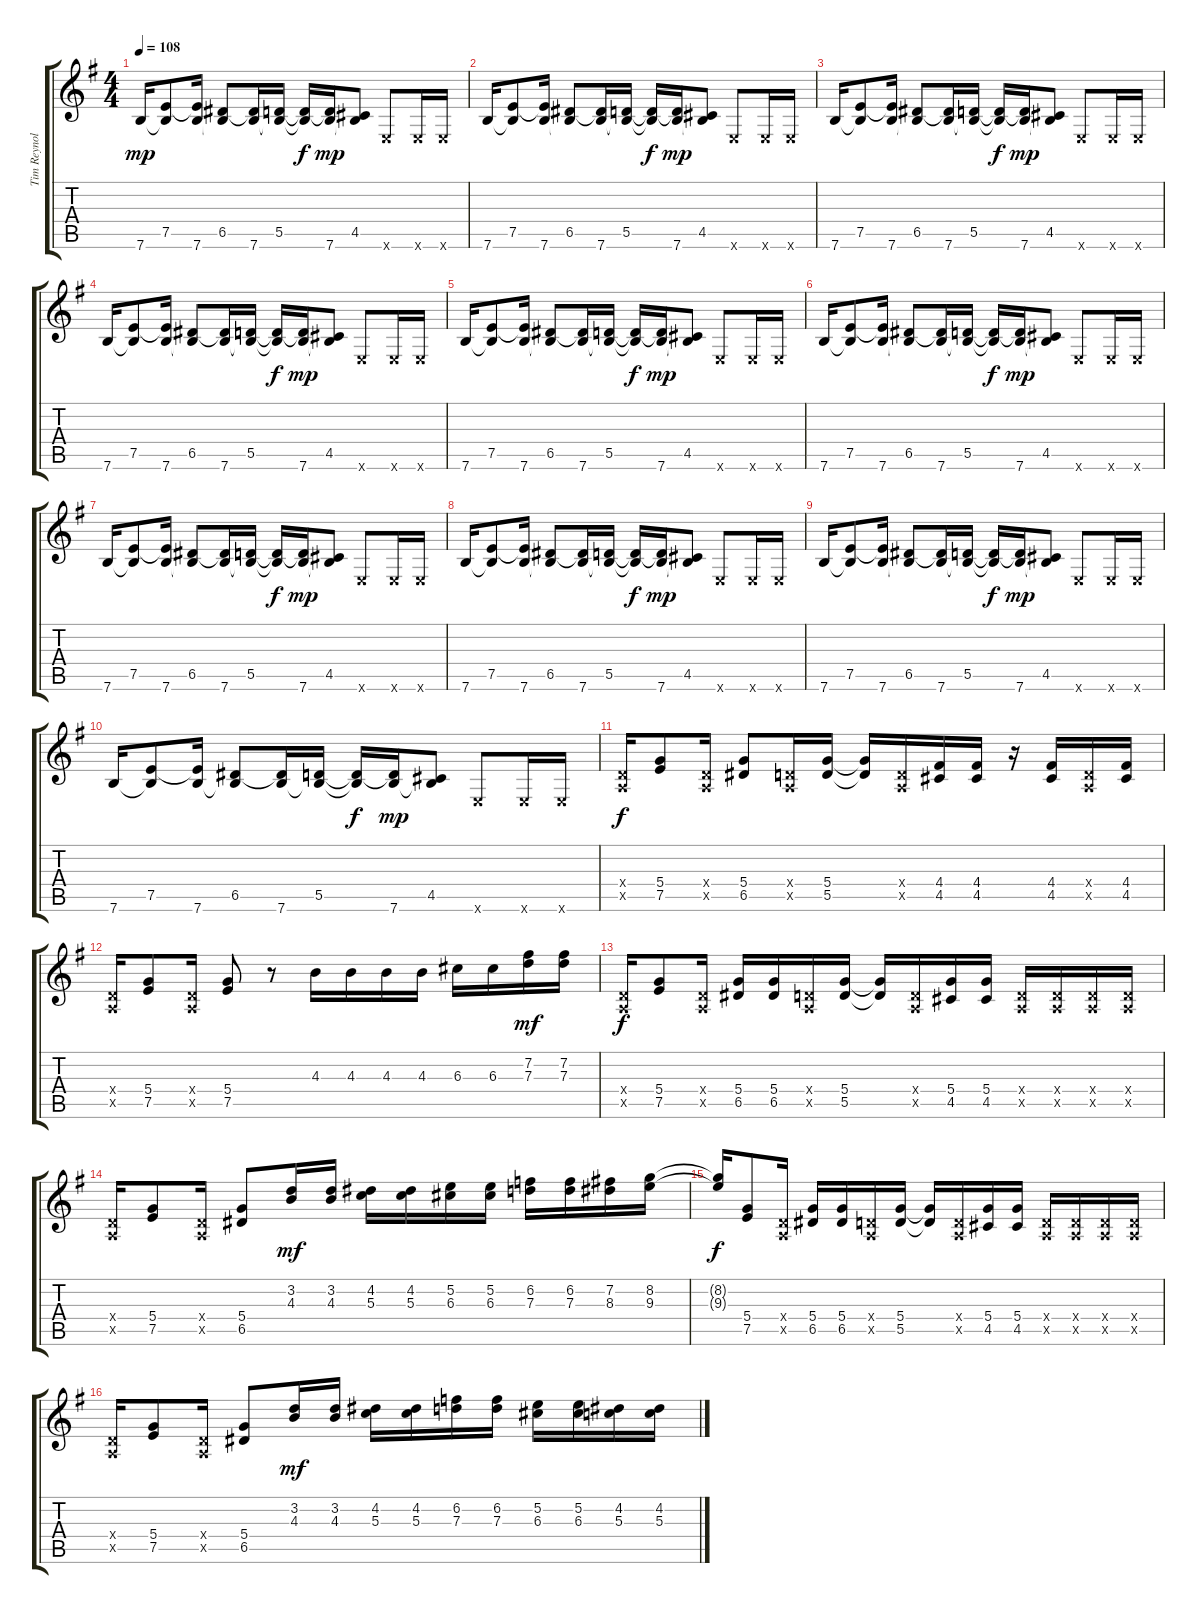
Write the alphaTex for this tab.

\track ("Tim Reynolds" "Tim Reynol") {instrument acousticguitarsteel}
\staff {score tabs}
\tuning (E4 B3 G3 D3 A2 E2) {hide}
\ts (4 4)
\tempo 108
\clef g2
\ks g
7.6.16{dy mp} (7.5 7.6{t}).8 (7.5{t} 7.6).16 (6.5 7.6{t}).8 (6.5{t} 7.6).16 (5.5 7.6{t}).16 (5.5{t} 7.6{t}).16{dy f} (5.5{t} 7.6).16{dy mp} (4.5 7.6{t}).8 0.6{x}.8 0.6{x}.16 0.6{x}.16 |
7.6.16 (7.5 7.6{t}).8 (7.5{t} 7.6).16 (6.5 7.6{t}).8 (6.5{t} 7.6).16 (5.5 7.6{t}).16 (5.5{t} 7.6{t}).16{dy f} (5.5{t} 7.6).16{dy mp} (4.5 7.6{t}).8 0.6{x}.8 0.6{x}.16 0.6{x}.16 |
7.6.16 (7.5 7.6{t}).8 (7.5{t} 7.6).16 (6.5 7.6{t}).8 (6.5{t} 7.6).16 (5.5 7.6{t}).16 (5.5{t} 7.6{t}).16{dy f} (5.5{t} 7.6).16{dy mp} (4.5 7.6{t}).8 0.6{x}.8 0.6{x}.16 0.6{x}.16 |
7.6.16 (7.5 7.6{t}).8 (7.5{t} 7.6).16 (6.5 7.6{t}).8 (6.5{t} 7.6).16 (5.5 7.6{t}).16 (5.5{t} 7.6{t}).16{dy f} (5.5{t} 7.6).16{dy mp} (4.5 7.6{t}).8 0.6{x}.8 0.6{x}.16 0.6{x}.16 |
7.6.16 (7.5 7.6{t}).8 (7.5{t} 7.6).16 (6.5 7.6{t}).8 (6.5{t} 7.6).16 (5.5 7.6{t}).16 (5.5{t} 7.6{t}).16{dy f} (5.5{t} 7.6).16{dy mp} (4.5 7.6{t}).8 0.6{x}.8 0.6{x}.16 0.6{x}.16 |
7.6.16 (7.5 7.6{t}).8 (7.5{t} 7.6).16 (6.5 7.6{t}).8 (6.5{t} 7.6).16 (5.5 7.6{t}).16 (5.5{t} 7.6{t}).16{dy f} (5.5{t} 7.6).16{dy mp} (4.5 7.6{t}).8 0.6{x}.8 0.6{x}.16 0.6{x}.16 |
7.6.16 (7.5 7.6{t}).8 (7.5{t} 7.6).16 (6.5 7.6{t}).8 (6.5{t} 7.6).16 (5.5 7.6{t}).16 (5.5{t} 7.6{t}).16{dy f} (5.5{t} 7.6).16{dy mp} (4.5 7.6{t}).8 0.6{x}.8 0.6{x}.16 0.6{x}.16 |
7.6.16 (7.5 7.6{t}).8 (7.5{t} 7.6).16 (6.5 7.6{t}).8 (6.5{t} 7.6).16 (5.5 7.6{t}).16 (5.5{t} 7.6{t}).16{dy f} (5.5{t} 7.6).16{dy mp} (4.5 7.6{t}).8 0.6{x}.8 0.6{x}.16 0.6{x}.16 |
7.6.16 (7.5 7.6{t}).8 (7.5{t} 7.6).16 (6.5 7.6{t}).8 (6.5{t} 7.6).16 (5.5 7.6{t}).16 (5.5{t} 7.6{t}).16{dy f} (5.5{t} 7.6).16{dy mp} (4.5 7.6{t}).8 0.6{x}.8 0.6{x}.16 0.6{x}.16 |
7.6.16 (7.5 7.6{t}).8 (7.5{t} 7.6).16 (6.5 7.6{t}).8 (6.5{t} 7.6).16 (5.5 7.6{t}).16 (5.5{t} 7.6{t}).16{dy f} (5.5{t} 7.6).16{dy mp} (4.5 7.6{t}).8 0.6{x}.8 0.6{x}.16 0.6{x}.16 |
(0.4{x} 0.5{x}).16{dy f volume 12} (5.4 7.5).8 (0.4{x} 0.5{x}).16 (5.4 6.5).8 (0.4{x} 0.5{x}).16 (5.4 5.5).16 (5.4{t} 5.5{t}).16 (0.4{x} 0.5{x}).16 (4.4 4.5).16 (4.4 4.5).16 r.16 (4.4 4.5).16 (0.4{x} 0.5{x}).16 (4.4 4.5).16 |
(0.4{x} 0.5{x}).16 (5.4 7.5).8 (0.4{x} 0.5{x}).16 (5.4 7.5).8 r.8 4.3.16 4.3.16 4.3.16 4.3.16 6.3.16 6.3.16 (7.2 7.3).16{dy mf} (7.2 7.3).16 |
(0.4{x} 0.5{x}).16{dy f} (5.4 7.5).8 (0.4{x} 0.5{x}).16 (5.4 6.5).16 (5.4 6.5).16 (0.4{x} 0.5{x}).16 (5.4 5.5).16 (5.4{t} 5.5{t}).16 (0.4{x} 0.5{x}).16 (5.4 4.5).16 (5.4 4.5).16 (0.4{x} 0.5{x}).16 (0.4{x} 0.5{x}).16 (0.4{x} 0.5{x}).16 (0.4{x} 0.5{x}).16 |
(0.4{x} 0.5{x}).16 (5.4 7.5).8 (0.4{x} 0.5{x}).16 (5.4 6.5).8 (3.2 4.3).16{dy mf} (3.2 4.3).16 (4.2 5.3).16 (4.2 5.3).16 (5.2 6.3).16 (5.2 6.3).16 (6.2 7.3).16 (6.2 7.3).16 (7.2 8.3).16 (8.2 9.3).16 |
(8.2{t} 9.3{t}).16{dy f} (5.4 7.5).8 (0.4{x} 0.5{x}).16 (5.4 6.5).16 (5.4 6.5).16 (0.4{x} 0.5{x}).16 (5.4 5.5).16 (5.4{t} 5.5{t}).16 (0.4{x} 0.5{x}).16 (5.4 4.5).16 (5.4 4.5).16 (0.4{x} 0.5{x}).16 (0.4{x} 0.5{x}).16 (0.4{x} 0.5{x}).16 (0.4{x} 0.5{x}).16 |
(0.4{x} 0.5{x}).16 (5.4 7.5).8 (0.4{x} 0.5{x}).16 (5.4 6.5).8 (3.2 4.3).16{dy mf} (3.2 4.3).16 (4.2 5.3).16 (4.2 5.3).16 (6.2 7.3).16 (6.2 7.3).16 (5.2 6.3).16 (5.2 6.3).16 (4.2 5.3).16 (4.2 5.3).16
